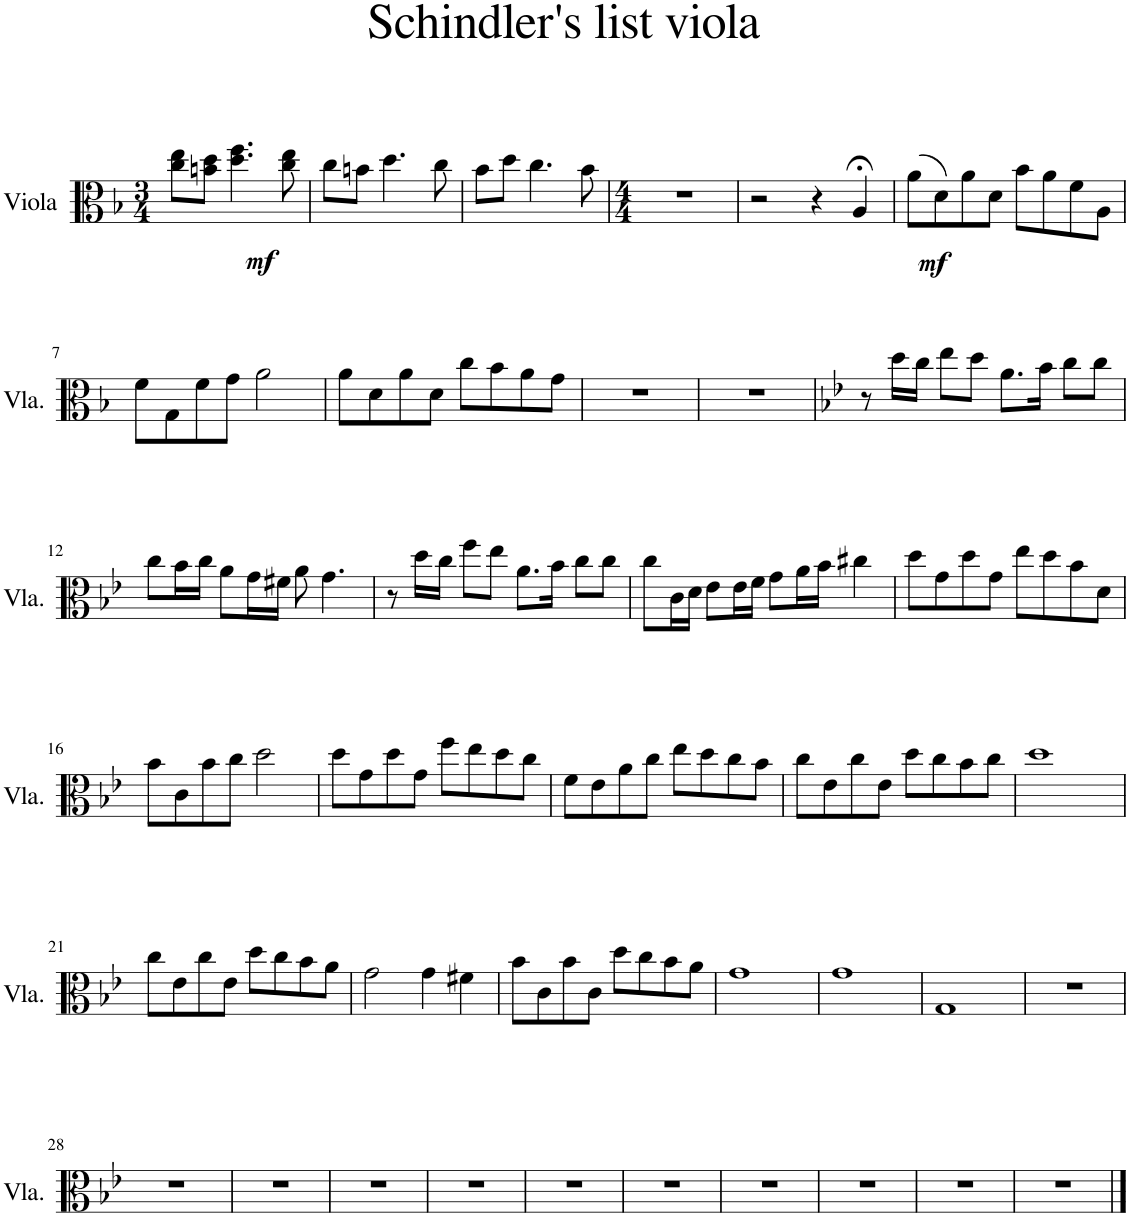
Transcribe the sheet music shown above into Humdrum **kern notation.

**kern	**dynam
*part1	*part1
*staff1	*staff1
*I"Viola	*
*I'Vla.	*
*clefC3	*
*k[b-]	*
*M3/4	*
=1	=1
!	!LO:DY:b
8cc\ 8ee\L	mf
8bn\ 8dd\J	.
4.dd\ 4.ff\	.
8cc\ 8ee\	.
=2	=2
8cc\L	.
8bn\J	.
4.dd\	.
8cc\	.
=3	=3
8b-\L	.
8dd\J	.
4.cc\	.
8b-\	.
=4	=4
*M4/4	*
1r	.
=5	=5
2r	.
4r	.
!	!LO:DY:b
4A;</	mf
=6	=6
(8a\L	.
8d\)	.
8a\	.
8d\J	.
8b-\L	.
8a\	.
8f\	.
8A\J	.
!!LO:LB:g=z
=7	=7
8f\L	.
8G\	.
8f\	.
8g\J	.
2a\	.
=8	=8
8a\L	.
8d\	.
8a\	.
8d\J	.
8cc\L	.
8b-\	.
8a\	.
8g\J	.
=9	=9
1r	.
=10	=10
1r	.
=11	=11
*k[b-e-]	*
8r	.
16dd\LL	.
16cc\JJ	.
8ee-\L	.
8dd\J	.
8.a\L	.
16b-\Jk	.
8cc\L	.
8cc\J	.
!!LO:LB:g=z
=12	=12
8cc\L	.
16b-\L	.
16cc\JJ	.
8a\L	.
16g\L	.
16f#X\JJ	.
8a\	.
4.g\	.
=13	=13
8r	.
16dd\LL	.
16cc\JJ	.
8ff\L	.
8ee-\J	.
8.a\L	.
16b-\Jk	.
8cc\L	.
8cc\J	.
=14	=14
8cc\L	.
16c\L	.
16d\JJ	.
8e-\L	.
16e-\L	.
16f\JJ	.
8g\L	.
16a\L	.
16b-\JJ	.
4cc#X\	.
=15	=15
8dd\L	.
8g\	.
8dd\	.
8g\J	.
8ee-\L	.
8dd\	.
8b-\	.
8d\J	.
!!LO:LB:g=z
=16	=16
8b-\L	.
8c\	.
8b-\	.
8cc\J	.
2dd\	.
=17	=17
8dd\L	.
8g\	.
8dd\	.
8g\J	.
8ff\L	.
8ee-\	.
8dd\	.
8cc\J	.
=18	=18
8f\L	.
8e-\	.
8a\	.
8cc\J	.
8ee-\L	.
8dd\	.
8cc\	.
8b-\J	.
=19	=19
8cc\L	.
8e-\	.
8cc\	.
8e-\J	.
8dd\L	.
8cc\	.
8b-\	.
8cc\J	.
=20	=20
1dd	.
!!LO:LB:g=z
=21	=21
8cc\L	.
8e-\	.
8cc\	.
8e-\J	.
8dd\L	.
8cc\	.
8b-\	.
8a\J	.
=22	=22
2g\	.
4g\	.
4f#X\	.
=23	=23
8b-\L	.
8c\	.
8b-\	.
8c\J	.
8dd\L	.
8cc\	.
8b-\	.
8a\J	.
=24	=24
1g	.
=25	=25
1g	.
=26	=26
1G	.
=27	=27
1r	.
!!LO:LB:g=z
=28	=28
1r	.
=29	=29
1r	.
=30	=30
1r	.
=31	=31
1r	.
=32	=32
1r	.
=33	=33
1r	.
=34	=34
1r	.
=35	=35
1r	.
=36	=36
1r	.
=37	=37
1r	.
==	==
*-	*-
